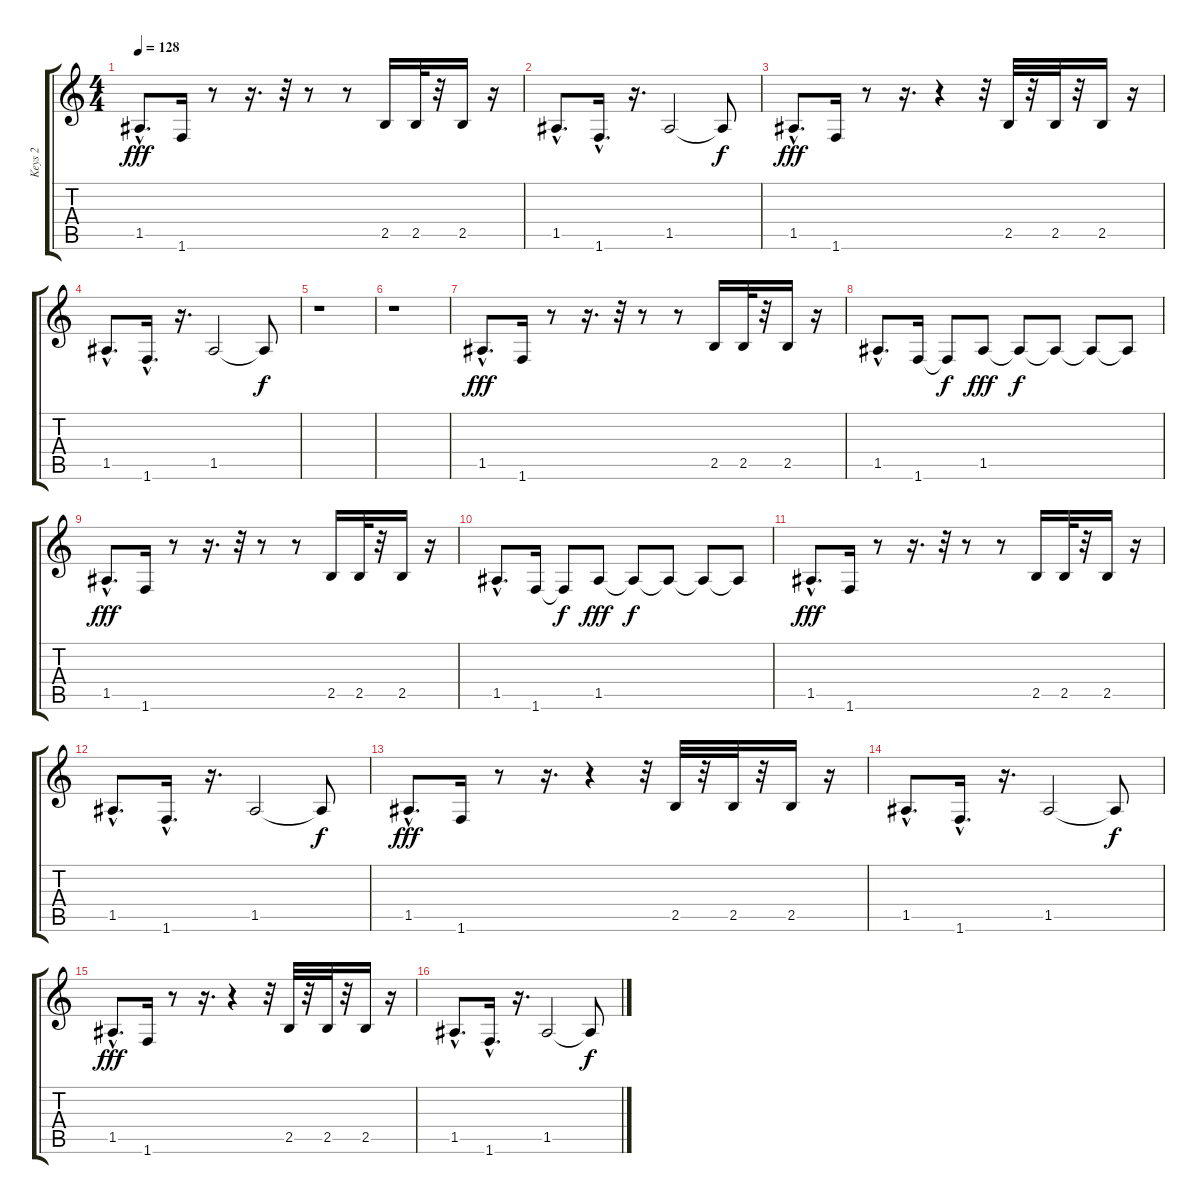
\track ("Keys 2" "Keys 2") {instrument fretlessbass}
\staff {score tabs}
\tuning (E4 B3 G3 D3 A2 E2) {hide}
\ts (4 4)
\tempo 128
\clef g2
\ks c
1.5{hac}.8{d dy fff} 1.6.16 r.8 r.16{d} r.32 r.8 r.8 2.5.16 2.5.32 r.32 2.5.16 r.16 |
1.5{hac}.8{d} 1.6{hac}.16{d} r.16{d} 1.5.2 1.5{t}.8{dy f} |
1.5{hac}.8{d dy fff} 1.6.16 r.8 r.16{d} r.4 r.32 2.5.32 r.32 2.5.32 r.32 2.5.16 r.16 |
1.5{hac}.8{d} 1.6{hac}.16{d} r.16{d} 1.5.2 1.5{t}.8{dy f} |
r.1 |
r.1 |
1.5{hac}.8{d dy fff} 1.6.16 r.8 r.16{d} r.32 r.8 r.8 2.5.16 2.5.32 r.32 2.5.16 r.16 |
1.5{hac}.8{d} 1.6.16 1.6{t}.8{dy f} 1.5.8{dy fff} 1.5{t}.8{dy f} 1.5{t}.8 1.5{t}.8 1.5{t}.8 |
1.5{hac}.8{d dy fff} 1.6.16 r.8 r.16{d} r.32 r.8 r.8 2.5.16 2.5.32 r.32 2.5.16 r.16 |
1.5{hac}.8{d} 1.6.16 1.6{t}.8{dy f} 1.5.8{dy fff} 1.5{t}.8{dy f} 1.5{t}.8 1.5{t}.8 1.5{t}.8 |
1.5{hac}.8{d dy fff} 1.6.16 r.8 r.16{d} r.32 r.8 r.8 2.5.16 2.5.32 r.32 2.5.16 r.16 |
1.5{hac}.8{d} 1.6{hac}.16{d} r.16{d} 1.5.2 1.5{t}.8{dy f} |
1.5{hac}.8{d dy fff} 1.6.16 r.8 r.16{d} r.4 r.32 2.5.32 r.32 2.5.32 r.32 2.5.16 r.16 |
1.5{hac}.8{d} 1.6{hac}.16{d} r.16{d} 1.5.2 1.5{t}.8{dy f} |
1.5{hac}.8{d dy fff} 1.6.16 r.8 r.16{d} r.4 r.32 2.5.32 r.32 2.5.32 r.32 2.5.16 r.16 |
1.5{hac}.8{d} 1.6{hac}.16{d} r.16{d} 1.5.2 1.5{t}.8{dy f}
